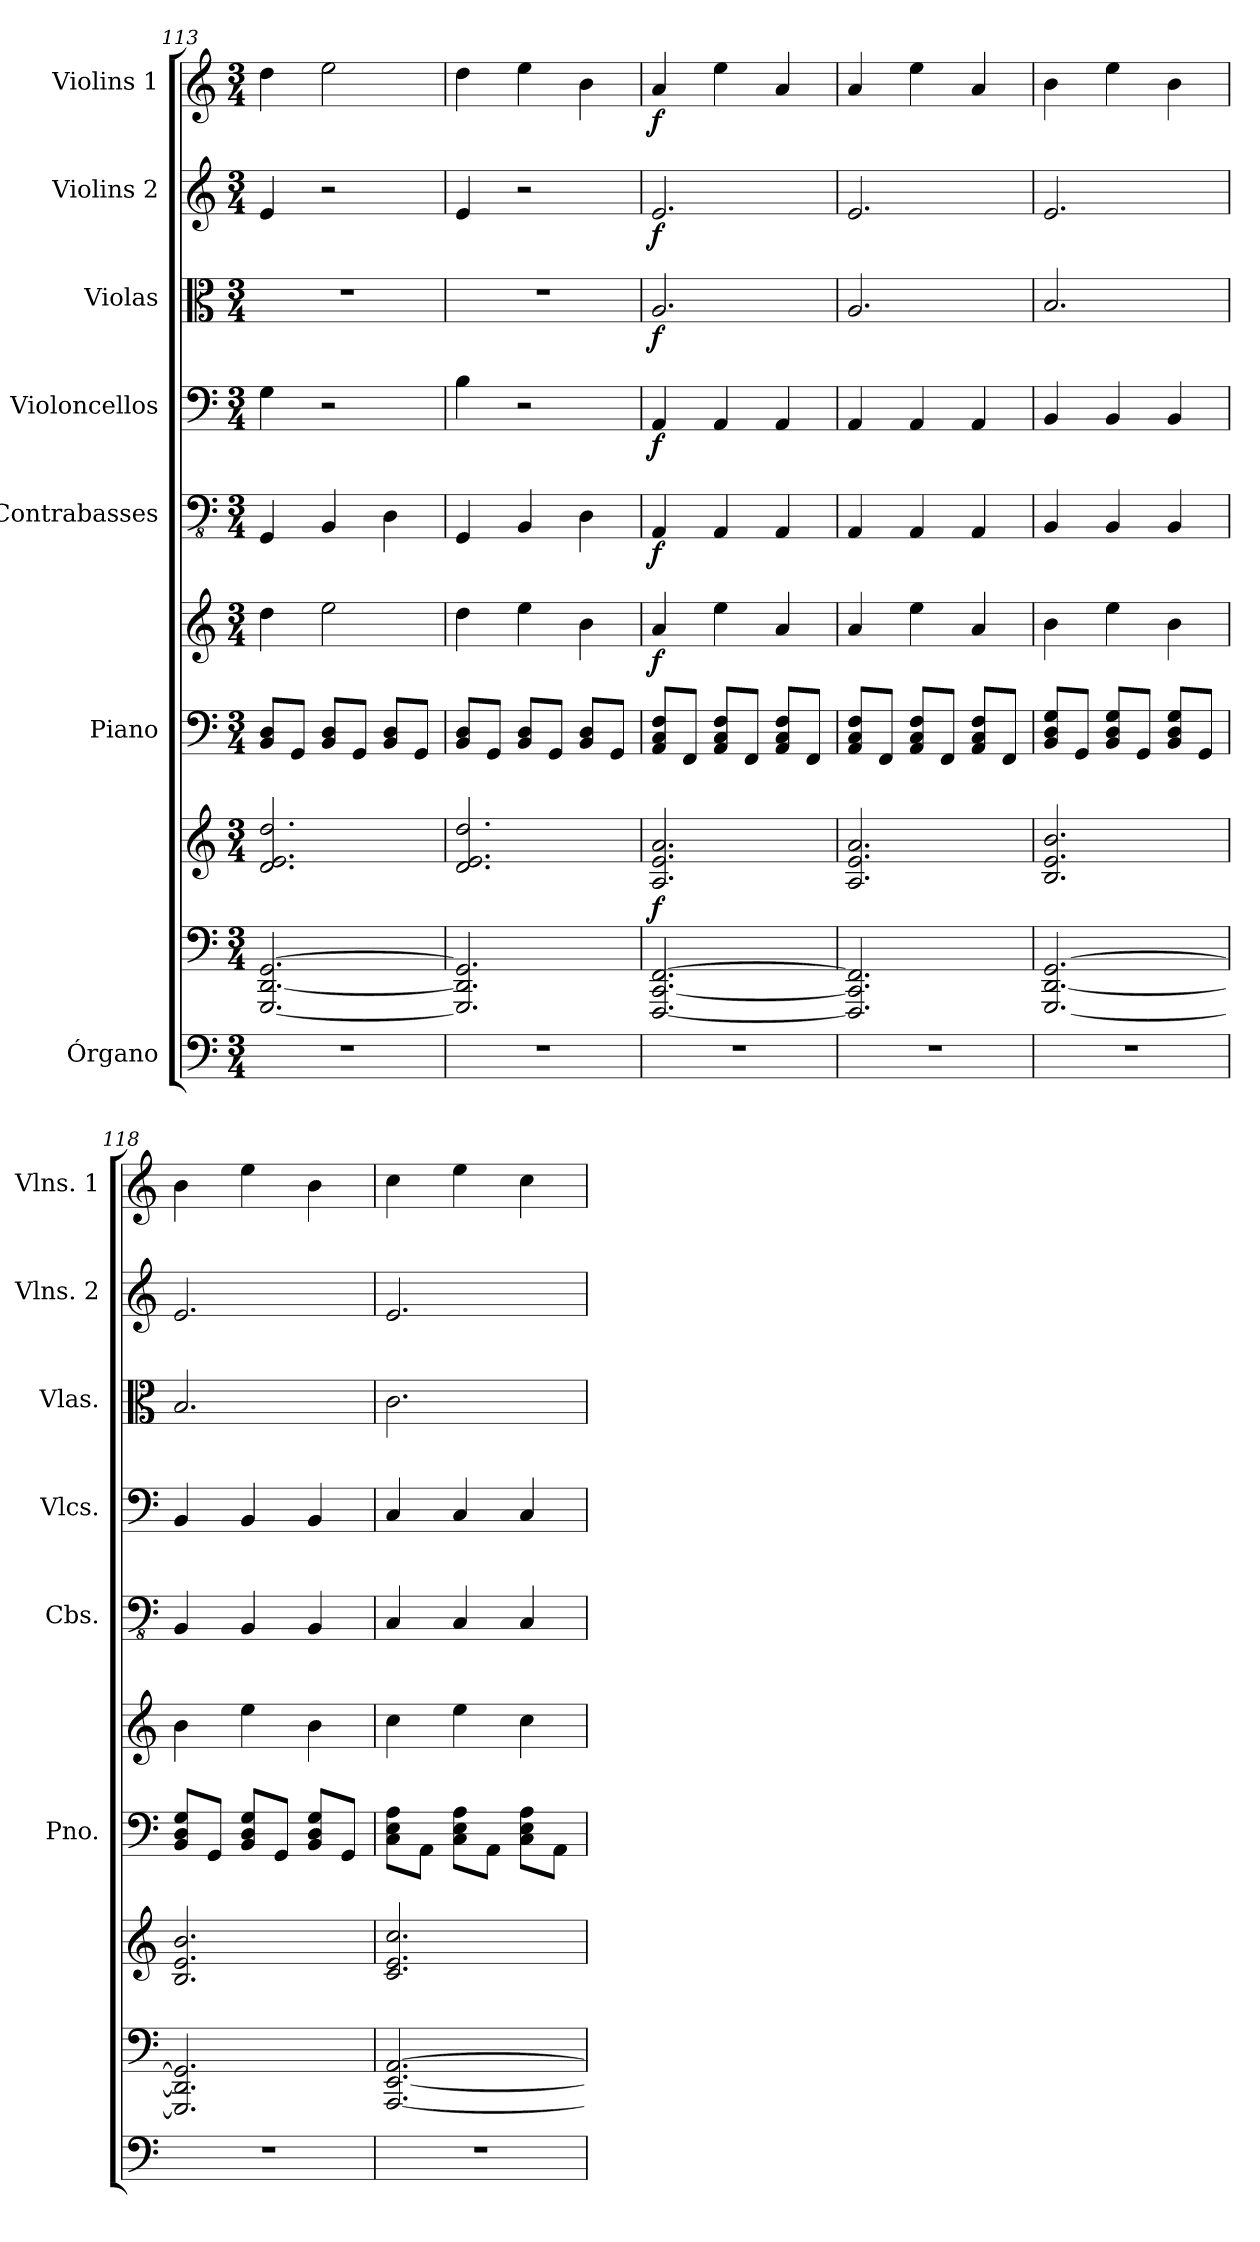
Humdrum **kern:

**kern	**kern	**kern	**dynam	**kern	**kern	**dynam	**kern	**dynam	**kern	**dynam	**kern	**dynam	**kern	**dynam	**kern	**dynam
*part7	*part7	*part7	*part7	*part6	*part6	*part6	*part5	*part5	*part4	*part4	*part3	*part3	*part2	*part2	*part1	*part1
*staff10	*staff9	*staff8	*staff8/9/10	*staff7	*staff6	*staff6/7	*staff5	*staff5	*staff4	*staff4	*staff3	*staff3	*staff2	*staff2	*staff1	*staff1
*I"Órgano	*	*	*	*I"Piano	*	*	*I"Contrabasses	*	*I"Violoncellos	*	*I"Violas	*	*I"Violins 2	*	*I"Violins 1	*
*	*	*	*	*I'Pno.	*	*	*I'Cbs.	*	*I'Vlcs.	*	*I'Vlas.	*	*I'Vlns. 2	*	*I'Vlns. 1	*
*clefF4	*clefF4	*clefG2	*	*clefF4	*clefG2	*	*clefFv4	*	*clefF4	*	*clefC3	*	*clefG2	*	*clefG2	*
*k[]	*k[]	*k[]	*	*k[]	*k[]	*	*k[]	*	*k[]	*	*k[]	*	*k[]	*	*k[]	*
*M3/4	*M3/4	*M3/4	*	*M3/4	*M3/4	*	*M3/4	*	*M3/4	*	*M3/4	*	*M3/4	*	*M3/4	*
=113	=113	=113	=113	=113	=113	=113	=113	=113	=113	=113	=113	=113	=113	=113	=113	=113
2.r	[2.GGG/ [2.DD/ [2.GG/	2.d/ 2.e/ 2.dd/	.	8BB/ 8D/L	4dd\	.	4GGG/	.	4G\	.	2.r	.	4e/	.	4dd\	.
.	.	.	.	8GG/J	.	.	.	.	.	.	.	.	.	.	.	.
.	.	.	.	8BB/ 8D/L	2ee\	.	4BBB/	.	2r	.	.	.	2r	.	2ee\	.
.	.	.	.	8GG/J	.	.	.	.	.	.	.	.	.	.	.	.
.	.	.	.	8BB/ 8D/L	.	.	4DD\	.	.	.	.	.	.	.	.	.
.	.	.	.	8GG/J	.	.	.	.	.	.	.	.	.	.	.	.
=114	=114	=114	=114	=114	=114	=114	=114	=114	=114	=114	=114	=114	=114	=114	=114	=114
2.r	2.GGG/] 2.DD/] 2.GG/]	2.d/ 2.e/ 2.dd/	.	8BB/ 8D/L	4dd\	.	4GGG/	.	4B\	.	2.r	.	4e/	.	4dd\	.
.	.	.	.	8GG/J	.	.	.	.	.	.	.	.	.	.	.	.
.	.	.	.	8BB/ 8D/L	4ee\	.	4BBB/	.	2r	.	.	.	2r	.	4ee\	.
.	.	.	.	8GG/J	.	.	.	.	.	.	.	.	.	.	.	.
.	.	.	.	8BB/ 8D/L	4b\	.	4DD\	.	.	.	.	.	.	.	4b\	.
.	.	.	.	8GG/J	.	.	.	.	.	.	.	.	.	.	.	.
=115	=115	=115	=115	=115	=115	=115	=115	=115	=115	=115	=115	=115	=115	=115	=115	=115
!	!	!	!LO:DY:a=2	!	!	!LO:DY:b	!	!LO:DY:b	!	!LO:DY:b	!	!LO:DY:b	!	!LO:DY:b	!	!LO:DY:b
2.r	[2.FFF/ [2.CC/ [2.FF/	2.A/ 2.e/ 2.a/	f	8AA/ 8C/ 8F/L	4a/	f	4AAA/	f	4AA/	f	2.A/	f	2.e/	f	4a/	f
.	.	.	.	8FF/J	.	.	.	.	.	.	.	.	.	.	.	.
.	.	.	.	8AA/ 8C/ 8F/L	4ee\	.	4AAA/	.	4AA/	.	.	.	.	.	4ee\	.
.	.	.	.	8FF/J	.	.	.	.	.	.	.	.	.	.	.	.
.	.	.	.	8AA/ 8C/ 8F/L	4a/	.	4AAA/	.	4AA/	.	.	.	.	.	4a/	.
.	.	.	.	8FF/J	.	.	.	.	.	.	.	.	.	.	.	.
=116	=116	=116	=116	=116	=116	=116	=116	=116	=116	=116	=116	=116	=116	=116	=116	=116
2.r	2.FFF/] 2.CC/] 2.FF/]	2.A/ 2.e/ 2.a/	.	8AA/ 8C/ 8F/L	4a/	.	4AAA/	.	4AA/	.	2.A/	.	2.e/	.	4a/	.
.	.	.	.	8FF/J	.	.	.	.	.	.	.	.	.	.	.	.
.	.	.	.	8AA/ 8C/ 8F/L	4ee\	.	4AAA/	.	4AA/	.	.	.	.	.	4ee\	.
.	.	.	.	8FF/J	.	.	.	.	.	.	.	.	.	.	.	.
.	.	.	.	8AA/ 8C/ 8F/L	4a/	.	4AAA/	.	4AA/	.	.	.	.	.	4a/	.
.	.	.	.	8FF/J	.	.	.	.	.	.	.	.	.	.	.	.
=117	=117	=117	=117	=117	=117	=117	=117	=117	=117	=117	=117	=117	=117	=117	=117	=117
2.r	[2.GGG/ [2.DD/ [2.GG/	2.B/ 2.e/ 2.b/	.	8BB/ 8D/ 8G/L	4b\	.	4BBB/	.	4BB/	.	2.B/	.	2.e/	.	4b\	.
.	.	.	.	8GG/J	.	.	.	.	.	.	.	.	.	.	.	.
.	.	.	.	8BB/ 8D/ 8G/L	4ee\	.	4BBB/	.	4BB/	.	.	.	.	.	4ee\	.
.	.	.	.	8GG/J	.	.	.	.	.	.	.	.	.	.	.	.
.	.	.	.	8BB/ 8D/ 8G/L	4b\	.	4BBB/	.	4BB/	.	.	.	.	.	4b\	.
.	.	.	.	8GG/J	.	.	.	.	.	.	.	.	.	.	.	.
!!LO:PB:g=z
=118	=118	=118	=118	=118	=118	=118	=118	=118	=118	=118	=118	=118	=118	=118	=118	=118
2.r	2.GGG/] 2.DD/] 2.GG/]	2.B/ 2.e/ 2.b/	.	8BB/ 8D/ 8G/L	4b\	.	4BBB/	.	4BB/	.	2.B/	.	2.e/	.	4b\	.
.	.	.	.	8GG/J	.	.	.	.	.	.	.	.	.	.	.	.
.	.	.	.	8BB/ 8D/ 8G/L	4ee\	.	4BBB/	.	4BB/	.	.	.	.	.	4ee\	.
.	.	.	.	8GG/J	.	.	.	.	.	.	.	.	.	.	.	.
.	.	.	.	8BB/ 8D/ 8G/L	4b\	.	4BBB/	.	4BB/	.	.	.	.	.	4b\	.
.	.	.	.	8GG/J	.	.	.	.	.	.	.	.	.	.	.	.
=119	=119	=119	=119	=119	=119	=119	=119	=119	=119	=119	=119	=119	=119	=119	=119	=119
2.r	[2.AAA/ [2.EE/ [2.AA/	2.c/ 2.e/ 2.cc/	.	8C\ 8E\ 8A\L	4cc\	.	4CC/	.	4C/	.	2.c\	.	2.e/	.	4cc\	.
.	.	.	.	8AA\J	.	.	.	.	.	.	.	.	.	.	.	.
.	.	.	.	8C\ 8E\ 8A\L	4ee\	.	4CC/	.	4C/	.	.	.	.	.	4ee\	.
.	.	.	.	8AA\J	.	.	.	.	.	.	.	.	.	.	.	.
.	.	.	.	8C\ 8E\ 8A\L	4cc\	.	4CC/	.	4C/	.	.	.	.	.	4cc\	.
.	.	.	.	8AA\J	.	.	.	.	.	.	.	.	.	.	.	.
=	=	=	=	=	=	=	=	=	=	=	=	=	=	=	=	=
*-	*-	*-	*-	*-	*-	*-	*-	*-	*-	*-	*-	*-	*-	*-	*-	*-
